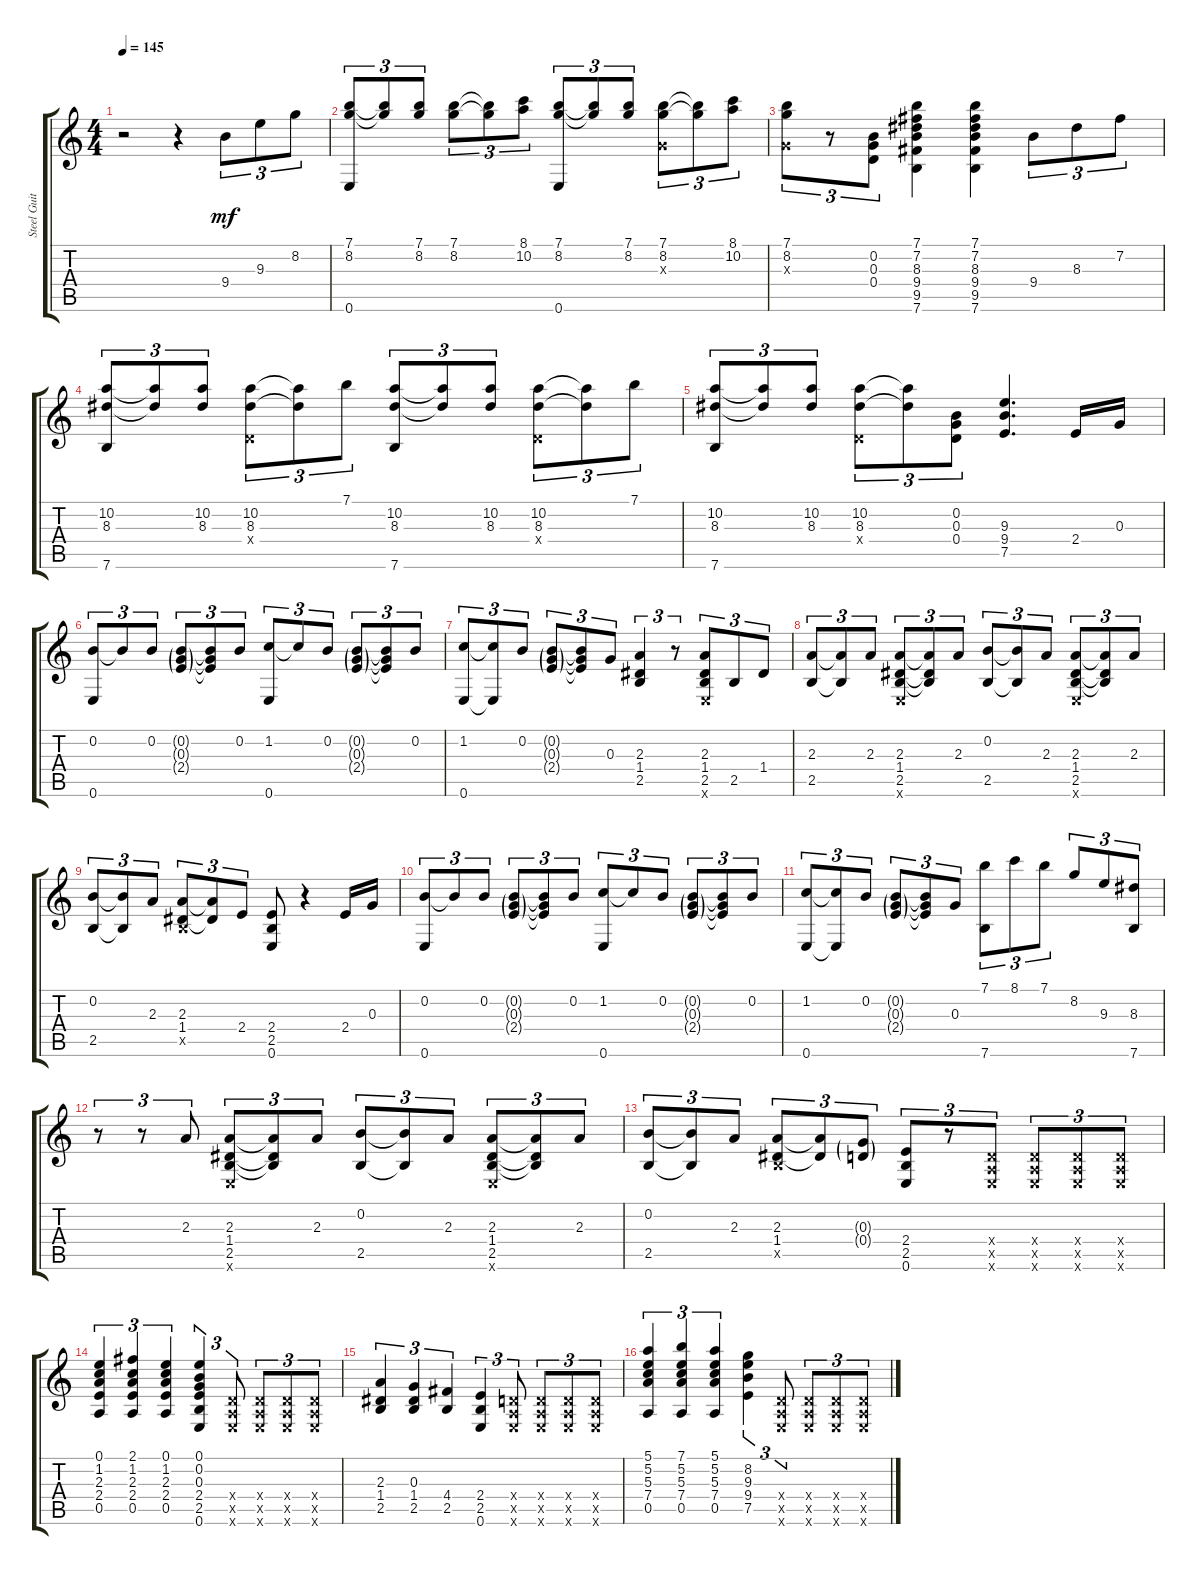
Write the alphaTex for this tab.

\track ("Steel Guitar" "Steel Guit") {instrument acousticguitarsteel}
\staff {score tabs}
\tuning (E4 B3 G3 D3 A2 E2) {hide}
\ts (4 4)
\tempo 145
\clef g2
\ks c
r.2{dy mf instrument acousticguitarsteel} r.4 9.4.8{tu (3 2)} 9.3.8{tu (3 2)} 8.2.8{tu (3 2)} |
(7.1 8.2 0.6).8{tu (3 2)} (7.1{t} 8.2{t}).8{tu (3 2)} (7.1 8.2).8{tu (3 2)} (7.1 8.2).8{tu (3 2)} (7.1{t} 8.2{t}).8{tu (3 2)} (8.1 10.2).8{tu (3 2)} (7.1 8.2 0.6).8{tu (3 2)} (7.1{t} 8.2{t}).8{tu (3 2)} (7.1 8.2).8{tu (3 2)} (7.1 8.2 0.3{x}).8{tu (3 2)} (7.1{t} 8.2{t}).8{tu (3 2)} (8.1 10.2).8{tu (3 2)} |
(7.1 8.2 0.3{x}).8{tu (3 2)} r.8{tu (3 2)} (0.2 0.3 0.4).8{tu (3 2)} (7.1 7.2 8.3 9.4 9.5 7.6).4 (7.1 7.2 8.3 9.4 9.5 7.6).4 9.4.8{tu (3 2)} 8.3.8{tu (3 2)} 7.2.8{tu (3 2)} |
(10.2 8.3 7.6).8{tu (3 2)} (10.2{t} 8.3{t}).8{tu (3 2)} (10.2 8.3).8{tu (3 2)} (10.2 8.3 0.4{x}).8{tu (3 2)} (10.2{t} 8.3{t}).8{tu (3 2)} 7.1.8{tu (3 2)} (10.2 8.3 7.6).8{tu (3 2)} (10.2{t} 8.3{t}).8{tu (3 2)} (10.2 8.3).8{tu (3 2)} (10.2 8.3 0.4{x}).8{tu (3 2)} (10.2{t} 8.3{t}).8{tu (3 2)} 7.1.8{tu (3 2)} |
(10.2 8.3 7.6).8{tu (3 2)} (10.2{t} 8.3{t}).8{tu (3 2)} (10.2 8.3).8{tu (3 2)} (10.2 8.3 0.4{x}).8{tu (3 2)} (10.2{t} 8.3{t}).8{tu (3 2)} (0.2 0.3 0.4).8{tu (3 2)} (9.3 9.4 7.5).4{d} 2.4.16 0.3.16 |
(0.2 0.6).8{tu (3 2)} 0.2{t}.8{tu (3 2)} 0.2.8{tu (3 2)} (0.2{g} 0.3{g} 2.4{g}).8{tu (3 2)} (0.2{t} 0.3{t} 2.4{t}).8{tu (3 2)} 0.2.8{tu (3 2)} (1.2 0.6).8{tu (3 2)} 1.2{t}.8{tu (3 2)} 0.2.8{tu (3 2)} (0.2{g} 0.3{g} 2.4{g}).8{tu (3 2)} (0.2{t} 0.3{t} 2.4{t}).8{tu (3 2)} 0.2.8{tu (3 2)} |
(1.2 0.6).8{tu (3 2)} (1.2{t} 0.6{t}).8{tu (3 2)} 0.2.8{tu (3 2)} (0.2{g} 0.3{g} 2.4{g}).8{tu (3 2)} (0.2{t} 0.3{t} 2.4{t}).8{tu (3 2)} 0.3.8{tu (3 2)} (2.3 1.4 2.5).4{tu (3 2)} r.8{tu (3 2)} (2.3 1.4 2.5 0.6{x}).8{tu (3 2)} 2.5.8{tu (3 2)} 1.4.8{tu (3 2)} |
(2.3 2.5).8{tu (3 2)} (2.3{t} 2.5{t}).8{tu (3 2)} 2.3.8{tu (3 2)} (2.3 1.4 2.5 0.6{x}).8{tu (3 2)} (2.3{t} 1.4{t} 2.5{t}).8{tu (3 2)} 2.3.8{tu (3 2)} (0.2 2.5).8{tu (3 2)} (0.2{t} 2.5{t}).8{tu (3 2)} 2.3.8{tu (3 2)} (2.3 1.4 2.5 0.6{x}).8{tu (3 2)} (2.3{t} 1.4{t} 2.5{t}).8{tu (3 2)} 2.3.8{tu (3 2)} |
(0.2 2.5).8{tu (3 2)} (0.2{t} 2.5{t}).8{tu (3 2)} 2.3.8{tu (3 2)} (2.3 1.4 2.5{x}).8{tu (3 2)} (2.3{t} 1.4{t}).8{tu (3 2)} 2.4.8{tu (3 2)} (2.4 2.5 0.6).8 r.4 2.4.16 0.3.16 |
(0.2 0.6).8{tu (3 2)} 0.2{t}.8{tu (3 2)} 0.2.8{tu (3 2)} (0.2{g} 0.3{g} 2.4{g}).8{tu (3 2)} (0.2{t} 0.3{t} 2.4{t}).8{tu (3 2)} 0.2.8{tu (3 2)} (1.2 0.6).8{tu (3 2)} 1.2{t}.8{tu (3 2)} 0.2.8{tu (3 2)} (0.2{g} 0.3{g} 2.4{g}).8{tu (3 2)} (0.2{t} 0.3{t} 2.4{t}).8{tu (3 2)} 0.2.8{tu (3 2)} |
(1.2 0.6).8{tu (3 2)} (1.2{t} 0.6{t}).8{tu (3 2)} 0.2.8{tu (3 2)} (0.2{g} 0.3{g} 2.4{g}).8{tu (3 2)} (0.2{t} 0.3{t} 2.4{t}).8{tu (3 2)} 0.3.8{tu (3 2)} (7.1 7.6).8{tu (3 2)} 8.1.8{tu (3 2)} 7.1.8{tu (3 2)} 8.2.8{tu (3 2)} 9.3.8{tu (3 2)} (8.3 7.6).8{tu (3 2)} |
r.8{tu (3 2)} r.8{tu (3 2)} 2.3.8{tu (3 2)} (2.3 1.4 2.5 0.6{x}).8{tu (3 2)} (2.3{t} 1.4{t} 2.5{t}).8{tu (3 2)} 2.3.8{tu (3 2)} (0.2 2.5).8{tu (3 2)} (0.2{t} 2.5{t}).8{tu (3 2)} 2.3.8{tu (3 2)} (2.3 1.4 2.5 0.6{x}).8{tu (3 2)} (2.3{t} 1.4{t} 2.5{t}).8{tu (3 2)} 2.3.8{tu (3 2)} |
(0.2 2.5).8{tu (3 2)} (0.2{t} 2.5{t}).8{tu (3 2)} 2.3.8{tu (3 2)} (2.3 1.4 2.5{x}).8{tu (3 2)} (2.3{t} 1.4{t}).8{tu (3 2)} (0.3{g} 0.4{g}).8{tu (3 2)} (2.4 2.5 0.6).8{tu (3 2)} r.8{tu (3 2)} (0.4{x} 0.5{x} 0.6{x}).8{tu (3 2)} (0.4{x} 0.5{x} 0.6{x}).8{tu (3 2)} (0.4{x} 0.5{x} 0.6{x}).8{tu (3 2)} (0.4{x} 0.5{x} 0.6{x}).8{tu (3 2)} |
(0.1 1.2 2.3 2.4 0.5).4{tu (3 2)} (2.1 1.2 2.3 2.4 0.5).4{tu (3 2)} (0.1 1.2 2.3 2.4 0.5).4{tu (3 2)} (0.1 0.2 0.3 2.4 2.5 0.6).4{tu (3 2)} (0.4{x} 0.5{x} 0.6{x}).8{tu (3 2)} (0.4{x} 0.5{x} 0.6{x}).8{tu (3 2)} (0.4{x} 0.5{x} 0.6{x}).8{tu (3 2)} (0.4{x} 0.5{x} 0.6{x}).8{tu (3 2)} |
(2.3 1.4 2.5).4{tu (3 2)} (0.3 1.4 2.5).4{tu (3 2)} (4.4 2.5).4{tu (3 2)} (2.4 2.5 0.6).4{tu (3 2)} (0.4{x} 0.5{x} 0.6{x}).8{tu (3 2)} (0.4{x} 0.5{x} 0.6{x}).8{tu (3 2)} (0.4{x} 0.5{x} 0.6{x}).8{tu (3 2)} (0.4{x} 0.5{x} 0.6{x}).8{tu (3 2)} |
(5.1 5.2 5.3 7.4 0.5).4{tu (3 2)} (7.1 5.2 5.3 7.4 0.5).4{tu (3 2)} (5.1 5.2 5.3 7.4 0.5).4{tu (3 2)} (8.2 9.3 9.4 7.5).4{tu (3 2)} (0.4{x} 0.5{x} 0.6{x}).8{tu (3 2)} (0.4{x} 0.5{x} 0.6{x}).8{tu (3 2)} (0.4{x} 0.5{x} 0.6{x}).8{tu (3 2)} (0.4{x} 0.5{x} 0.6{x}).8{tu (3 2)}
